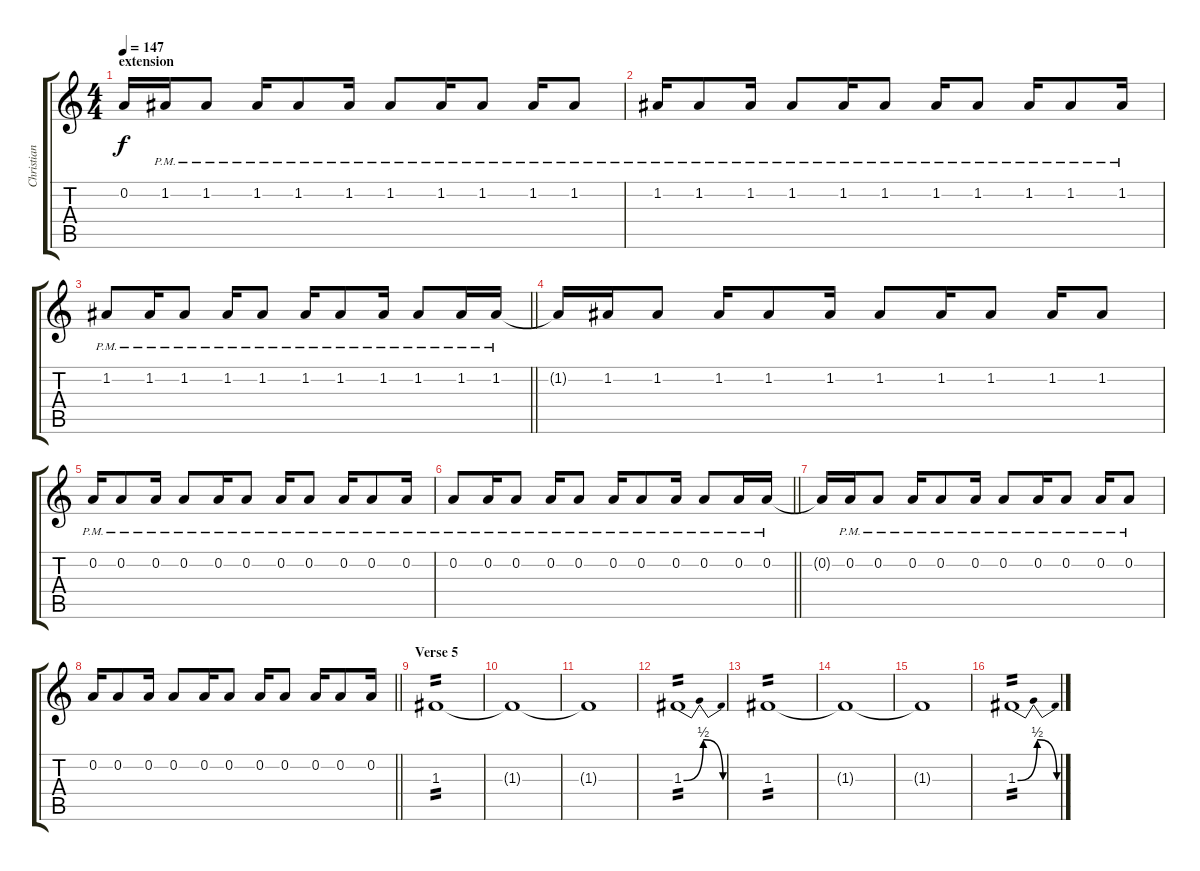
\track ("Christian Andreu - LEAD GUITAR" "Christian ") {instrument overdrivenguitar}
\staff {score tabs}
\tuning (D4 A3 F3 C3 G2 D2) {hide}
\ts (4 4)
\section ("" "extension")
\tempo 147
\clef g2
\ks c
0.2{t}.16{dy f} 1.2{pm}.16 1.2{pm}.8 1.2{pm}.16 1.2{pm}.8 1.2{pm}.16 1.2{pm}.8 1.2{pm}.16 1.2{pm}.8 1.2{pm}.16 1.2{pm}.8 |
1.2{pm}.16 1.2{pm}.8 1.2{pm}.16 1.2{pm}.8 1.2{pm}.16 1.2{pm}.8 1.2{pm}.16 1.2{pm}.8 1.2{pm}.16 1.2{pm}.8 1.2{pm}.16 |
\barLineRight lightlight
1.2{pm}.8 1.2{pm}.16 1.2{pm}.8 1.2{pm}.16 1.2{pm}.8 1.2{pm}.16 1.2{pm}.8 1.2{pm}.16 1.2{pm}.8 1.2{pm}.16 1.2{pm}.16 |
1.2{t}.16 1.2.16 1.2.8 1.2.16 1.2.8 1.2.16 1.2.8 1.2.16 1.2.8 1.2.16 1.2.8 |
0.2{pm}.16 0.2{pm}.8 0.2{pm}.16 0.2{pm}.8 0.2{pm}.16 0.2{pm}.8 0.2{pm}.16 0.2{pm}.8 0.2{pm}.16 0.2{pm}.8 0.2{pm}.16 |
\barLineRight lightlight
0.2{pm}.8 0.2{pm}.16 0.2{pm}.8 0.2{pm}.16 0.2{pm}.8 0.2{pm}.16 0.2{pm}.8 0.2{pm}.16 0.2{pm}.8 0.2{pm}.16 0.2{pm}.16 |
0.2{t}.16 0.2{pm}.16 0.2{pm}.8 0.2{pm}.16 0.2{pm}.8 0.2{pm}.16 0.2{pm}.8 0.2{pm}.16 0.2{pm}.8 0.2{pm}.16 0.2{pm}.8 |
\barLineRight lightlight
0.2.16 0.2.8 0.2.16 0.2.8 0.2.16 0.2.8 0.2.16 0.2.8 0.2.16 0.2.8 0.2.16 |
\section ("" "Verse 5")
1.3.1{tp 2} |
1.3{t}.1 |
1.3{t}.1 |
1.3{be (bendrelease 0 0 30 2 45 2 60 0)}.1{tp 2} |
1.3.1{tp 2} |
1.3{t}.1 |
1.3{t}.1 |
1.3{be (bendrelease 0 0 30 2 45 2 60 0)}.1{tp 2}
